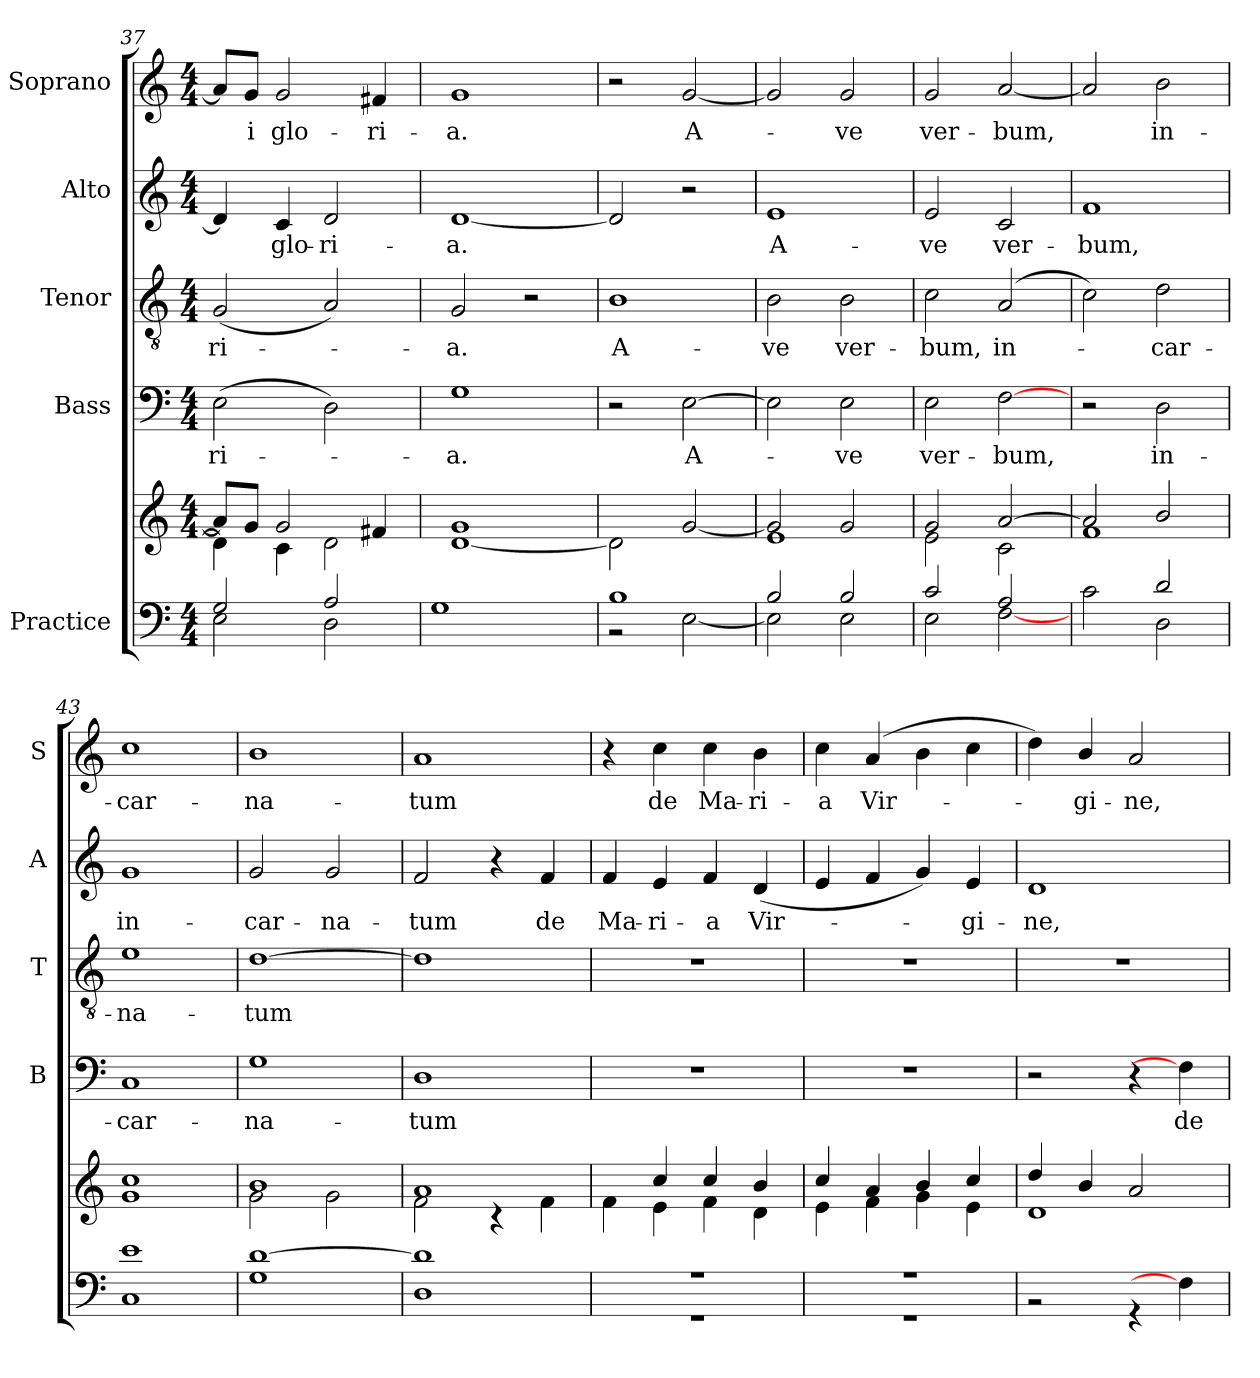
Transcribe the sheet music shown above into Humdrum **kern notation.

**kern	**kern	**kern	**text	**kern	**text	**kern	**text	**kern	**text
*part5	*part5	*part4	*part4	*part3	*part3	*part2	*part2	*part1	*part1
*staff6	*staff5	*staff4	*staff4	*staff3	*staff3	*staff2	*staff2	*staff1	*staff1
*I"Practice	*	*I"Bass	*	*I"Tenor	*	*I"Alto	*	*I"Soprano	*
*	*	*I'B	*	*I'T	*	*I'A	*	*I'S	*
*clefF4	*clefG2	*clefF4	*	*clefGv2	*	*clefG2	*	*clefG2	*
*k[]	*k[]	*k[]	*	*k[]	*	*k[]	*	*k[]	*
*M4/4	*M4/4	*M4/4	*	*M4/4	*	*M4/4	*	*M4/4	*
=37	=37	=37	=37	=37	=37	=37	=37	=37	=37
*^	*^	*	*	*	*	*	*	*	*
!	!	!	!	!	!LO:LY:b	!	!LO:LY:b	!	!	!	!
2G/	2E\	8a/L]	4d\]	(>2E\	-ri-	(<2G/	-ri-	4d/]	.	8a/L]	.
!	!	!	!	!	!	!	!	!	!	!	!LO:LY:b
.	.	8g/J	.	.	.	.	.	.	.	8g/J	i
!	!	!	!	!	!	!	!	!	!LO:LY:b	!	!LO:LY:b
.	.	2g/	4c\	.	.	.	.	4c/	glo-	2g/	glo-
!	!	!	!	!	!	!	!	!	!LO:LY:b	!	!
2A/	2D\	.	2d\	2D\)	.	2A/)	.	2d/	-ri-	.	.
!	!	!	!	!	!	!	!	!	!	!	!LO:LY:b
.	.	4f#X/	.	.	.	.	.	.	.	4f#X/	-ri-
=38	=38	=38	=38	=38	=38	=38	=38	=38	=38	=38	=38
!	!	!	!	!	!LO:LY:b	!	!LO:LY:b	!	!LO:LY:b	!	!LO:LY:b
2G/yy	1G	1g	[1d	1G	a.	2G/	a.	[1d	-a.	1g	-a.
2ryy	.	.	.	.	.	2r	.	.	.	.	.
=39	=39	=39	=39	=39	=39	=39	=39	=39	=39	=39	=39
!	!	!	!	!	!	!	!LO:LY:b	!	!	!	!
1B	2r	2ryy	2d\]	2r	.	1B	A-	2d/]	.	2r	.
!	!	!	!	!	!LO:LY:b	!	!	!	!	!	!LO:LY:b
.	[2E\	[2g/	2ryy	[2E\	A-	.	.	2r	.	[2g/	A-
=40	=40	=40	=40	=40	=40	=40	=40	=40	=40	=40	=40
!	!	!	!	!	!	!	!LO:LY:b	!	!LO:LY:b	!	!
2B/	2E\]	2g/]	1e	2E\]	.	2B\	-ve	1e	A-	2g/]	.
!	!	!	!	!	!LO:LY:b	!	!LO:LY:b	!	!	!	!LO:LY:b
2B/	2E\	2g/	.	2E\	ve	2B\	ver-	.	.	2g/	ve
=41	=41	=41	=41	=41	=41	=41	=41	=41	=41	=41	=41
!	!	!	!	!	!LO:LY:b	!	!LO:LY:b	!	!LO:LY:b	!	!LO:LY:b
2c/	2E\	2g/	2e\	2E\	ver-	2c\	-bum,	2e/	-ve	2g/	ver-
!	!	!	!	!	!LO:LY:b	!	!LO:LY:b	!	!LO:LY:b	!	!LO:LY:b
2A/	[2F\	[2a/	2c\	[2F\	-bum,	(<2A/	in-	2c/	ver-	[2a/	-bum,
=42	=42	=42	=42	=42	=42	=42	=42	=42	=42	=42	=42
!	!	!	!	!	!	!	!	!	!LO:LY:b	!	!
2c\	2ryy	2a/]	1f	2r	.	2c\)	.	1f	-bum,	2a/]	.
!	!	!	!	!	!LO:LY:b	!	!LO:LY:b	!	!	!	!LO:LY:b
2d/	2D\	2b/	.	2D\	in-	2d\	car-	.	.	2b\	in-
!!LO:PB:g=z
=43	=43	=43	=43	=43	=43	=43	=43	=43	=43	=43	=43
!	!	!	!	!	!LO:LY:b	!	!LO:LY:b	!	!LO:LY:b	!	!LO:LY:b
1e	1C	1cc	1g	1C	-car-	1e	-na-	1g	in-	1cc	-car-
=44	=44	=44	=44	=44	=44	=44	=44	=44	=44	=44	=44
!	!	!	!	!	!LO:LY:b	!	!LO:LY:b	!	!LO:LY:b	!	!LO:LY:b
[1d	1G	1b	2g\	1G	-na-	[1d	-tum	2g/	-car-	1b	-na-
!	!	!	!	!	!	!	!	!	!LO:LY:b	!	!
.	.	.	2g\	.	.	.	.	2g/	-na-	.	.
=45	=45	=45	=45	=45	=45	=45	=45	=45	=45	=45	=45
!	!	!	!	!	!LO:LY:b	!	!	!	!LO:LY:b	!	!LO:LY:b
1d]	1D	1a	2f\	1D	-tum	1d]	.	2f/	-tum	1a	-tum
.	.	.	4r	.	.	.	.	4r	.	.	.
!	!	!	!	!	!	!	!	!	!LO:LY:b	!	!
.	.	.	4f\	.	.	.	.	4f/	de	.	.
=46	=46	=46	=46	=46	=46	=46	=46	=46	=46	=46	=46
!	!	!	!	!	!	!	!	!	!LO:LY:b	!	!
1r	1r	4ryy	4f\	1r	.	1r	.	4f/	Ma-	4r	.
!	!	!	!	!	!	!	!	!	!LO:LY:b	!	!LO:LY:b
.	.	4cc/	4e\	.	.	.	.	4e/	-ri-	4cc\	de
!	!	!	!	!	!	!	!	!	!LO:LY:b	!	!LO:LY:b
.	.	4cc/	4f\	.	.	.	.	4f/	-a	4cc\	Ma-
!	!	!	!	!	!	!	!	!	!LO:LY:b	!	!LO:LY:b
.	.	4b/	4d\	.	.	.	.	(<4d/	Vir-	4b\	-ri-
=47	=47	=47	=47	=47	=47	=47	=47	=47	=47	=47	=47
!	!	!	!	!	!	!	!	!	!	!	!LO:LY:b
1r	1r	4cc/	4e\	1r	.	1r	.	4e/	.	4cc\	-a
!	!	!	!	!	!	!	!	!	!	!	!LO:LY:b
.	.	4a/	4f\	.	.	.	.	4f/	.	(>4a/	Vir-
.	.	4b/	4g\	.	.	.	.	4g/)	.	4b\	.
!	!	!	!	!	!	!	!	!	!LO:LY:b	!	!
.	.	4cc/	4e\	.	.	.	.	4e/	gi-	4cc\	.
=48	=48	=48	=48	=48	=48	=48	=48	=48	=48	=48	=48
!	!	!	!	!	!	!	!	!	!LO:LY:b	!	!
1ryy	2r	4dd/	1d	2r	.	1r	.	1d	-ne,	4dd\)	.
!	!	!	!	!	!	!	!	!	!	!	!LO:LY:b
.	.	4b/	.	.	.	.	.	.	.	4b/	gi-
!	!	!	!	!	!	!	!	!	!	!	!LO:LY:b
.	4r	2a/	.	4r	.	.	.	.	.	2a/	-ne,
!	!	!	!	!	!LO:LY:b	!	!	!	!	!	!
.	4F\]	.	.	4F\]	de	.	.	.	.	.	.
*v	*v	*	*	*	*	*	*	*	*	*	*
*	*v	*v	*	*	*	*	*	*	*	*
=	=	=	=	=	=	=	=	=	=
*-	*-	*-	*-	*-	*-	*-	*-	*-	*-
